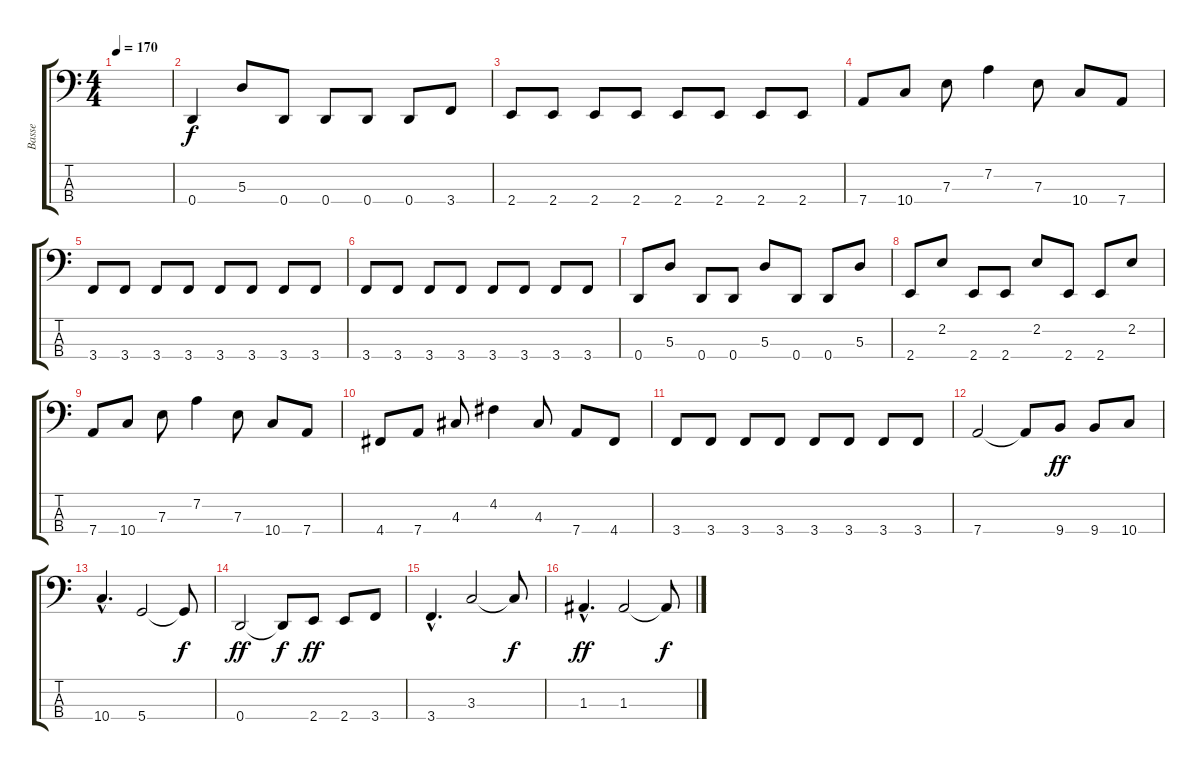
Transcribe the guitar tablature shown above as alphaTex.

\track ("Basse" "Basse") {instrument slapbass2}
\staff {score tabs}
\tuning (G2 D2 A1 D1) {hide}
\ts (4 4)
\tempo 170
\clef f4
\ks c
|
0.4.4 5.3.8 0.4.8 0.4.8 0.4.8 0.4.8 3.4.8 |
2.4.8 2.4.8 2.4.8 2.4.8 2.4.8 2.4.8 2.4.8 2.4.8 |
7.4.8 10.4.8 7.3.8 7.2.4 7.3.8 10.4.8 7.4.8 |
3.4.8 3.4.8 3.4.8 3.4.8 3.4.8 3.4.8 3.4.8 3.4.8 |
3.4.8 3.4.8 3.4.8 3.4.8 3.4.8 3.4.8 3.4.8 3.4.8 |
0.4.8 5.3.8 0.4.8 0.4.8 5.3.8 0.4.8 0.4.8 5.3.8 |
2.4.8 2.2.8 2.4.8 2.4.8 2.2.8 2.4.8 2.4.8 2.2.8 |
7.4.8 10.4.8 7.3.8 7.2.4 7.3.8 10.4.8 7.4.8 |
4.4.8 7.4.8 4.3.8 4.2.4 4.3.8 7.4.8 4.4.8 |
3.4.8 3.4.8 3.4.8 3.4.8 3.4.8 3.4.8 3.4.8 3.4.8 |
7.4.2 7.4{t}.8{dy f} 9.4.8{dy ff} 9.4.8 10.4.8 |
10.4{hac}.4{d} 5.4.2 5.4{t}.8{dy f} |
0.4.2{dy ff} 0.4{t}.8{dy f} 2.4.8{dy ff} 2.4.8 3.4.8 |
3.4{hac}.4{d} 3.3.2 3.3{t}.8{dy f} |
1.3{hac}.4{d dy ff} 1.3.2 1.3{t}.8{dy f}
